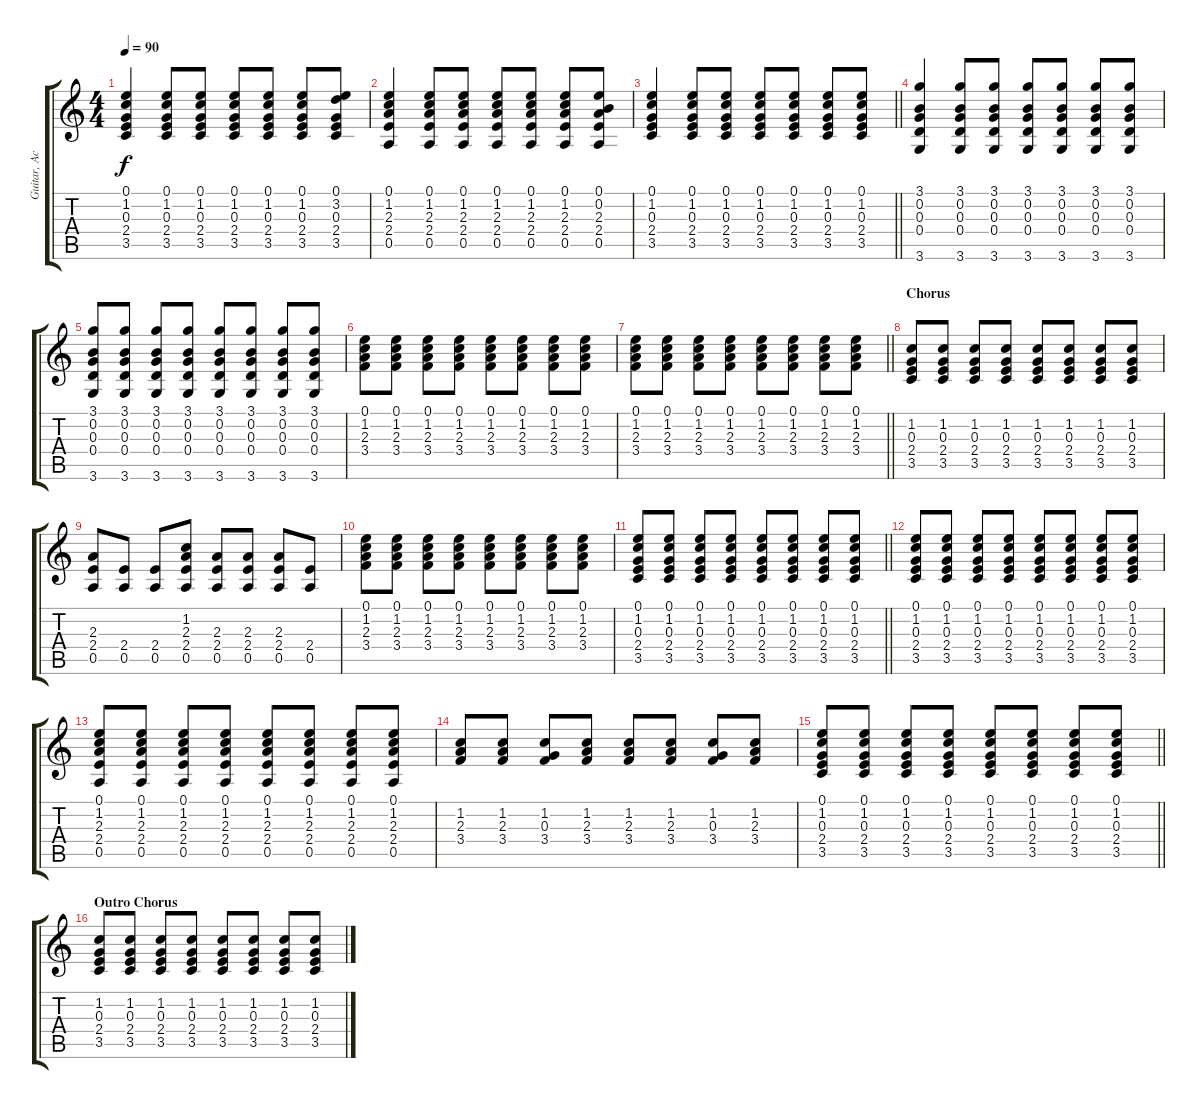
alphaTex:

\track ("Guitar, Acoustic" "Guitar, Ac") {instrument acousticguitarsteel}
\staff {score tabs}
\tuning (E4 B3 G3 D3 A2 E2) {hide}
\ts (4 4)
\tempo 90
\clef g2
\ks c
(0.1 1.2 0.3 2.4 3.5).4{dy f} (0.1 1.2 0.3 2.4 3.5).8 (0.1 1.2 0.3 2.4 3.5).8 (0.1 1.2 0.3 2.4 3.5).8 (0.1 1.2 0.3 2.4 3.5).8 (0.1 1.2 0.3 2.4 3.5).8 (0.1 3.2 0.3 2.4 3.5).8 |
(0.1 1.2 2.3 2.4 0.5).4 (0.1 1.2 2.3 2.4 0.5).8 (0.1 1.2 2.3 2.4 0.5).8 (0.1 1.2 2.3 2.4 0.5).8 (0.1 1.2 2.3 2.4 0.5).8 (0.1 1.2 2.3 2.4 0.5).8 (0.1 0.2 2.3 2.4 0.5).8 |
\barLineRight lightlight
(0.1 1.2 0.3 2.4 3.5).4 (0.1 1.2 0.3 2.4 3.5).8 (0.1 1.2 0.3 2.4 3.5).8 (0.1 1.2 0.3 2.4 3.5).8 (0.1 1.2 0.3 2.4 3.5).8 (0.1 1.2 0.3 2.4 3.5).8 (0.1 1.2 0.3 2.4 3.5).8 |
(3.1 0.2 0.3 0.4 3.6).4 (3.1 0.2 0.3 0.4 3.6).8 (3.1 0.2 0.3 0.4 3.6).8 (3.1 0.2 0.3 0.4 3.6).8 (3.1 0.2 0.3 0.4 3.6).8 (3.1 0.2 0.3 0.4 3.6).8 (3.1 0.2 0.3 0.4 3.6).8 |
(3.1 0.2 0.3 0.4 3.6).8 (3.1 0.2 0.3 0.4 3.6).8 (3.1 0.2 0.3 0.4 3.6).8 (3.1 0.2 0.3 0.4 3.6).8 (3.1 0.2 0.3 0.4 3.6).8 (3.1 0.2 0.3 0.4 3.6).8 (3.1 0.2 0.3 0.4 3.6).8 (3.1 0.2 0.3 0.4 3.6).8 |
(0.1 1.2 2.3 3.4).8 (0.1 1.2 2.3 3.4).8 (0.1 1.2 2.3 3.4).8 (0.1 1.2 2.3 3.4).8 (0.1 1.2 2.3 3.4).8 (0.1 1.2 2.3 3.4).8 (0.1 1.2 2.3 3.4).8 (0.1 1.2 2.3 3.4).8 |
\barLineRight lightlight
(0.1 1.2 2.3 3.4).8 (0.1 1.2 2.3 3.4).8 (0.1 1.2 2.3 3.4).8 (0.1 1.2 2.3 3.4).8 (0.1 1.2 2.3 3.4).8 (0.1 1.2 2.3 3.4).8 (0.1 1.2 2.3 3.4).8 (0.1 1.2 2.3 3.4).8 |
\section ("" "Chorus")
(1.2 0.3 2.4 3.5).8 (1.2 0.3 2.4 3.5).8 (1.2 0.3 2.4 3.5).8 (1.2 0.3 2.4 3.5).8 (1.2 0.3 2.4 3.5).8 (1.2 0.3 2.4 3.5).8 (1.2 0.3 2.4 3.5).8 (1.2 0.3 2.4 3.5).8 |
(2.3 2.4 0.5).8 (2.4 0.5).8 (2.4 0.5).8 (1.2 2.3 2.4 0.5).8 (2.3 2.4 0.5).8 (2.3 2.4 0.5).8 (2.3 2.4 0.5).8 (2.4 0.5).8 |
(0.1 1.2 2.3 3.4).8 (0.1 1.2 2.3 3.4).8 (0.1 1.2 2.3 3.4).8 (0.1 1.2 2.3 3.4).8 (0.1 1.2 2.3 3.4).8 (0.1 1.2 2.3 3.4).8 (0.1 1.2 2.3 3.4).8 (0.1 1.2 2.3 3.4).8 |
\barLineRight lightlight
(0.1 1.2 0.3 2.4 3.5).8 (0.1 1.2 0.3 2.4 3.5).8 (0.1 1.2 0.3 2.4 3.5).8 (0.1 1.2 0.3 2.4 3.5).8 (0.1 1.2 0.3 2.4 3.5).8 (0.1 1.2 0.3 2.4 3.5).8 (0.1 1.2 0.3 2.4 3.5).8 (0.1 1.2 0.3 2.4 3.5).8 |
(0.1 1.2 0.3 2.4 3.5).8 (0.1 1.2 0.3 2.4 3.5).8 (0.1 1.2 0.3 2.4 3.5).8 (0.1 1.2 0.3 2.4 3.5).8 (0.1 1.2 0.3 2.4 3.5).8 (0.1 1.2 0.3 2.4 3.5).8 (0.1 1.2 0.3 2.4 3.5).8 (0.1 1.2 0.3 2.4 3.5).8 |
(0.1 1.2 2.3 2.4 0.5).8 (0.1 1.2 2.3 2.4 0.5).8 (0.1 1.2 2.3 2.4 0.5).8 (0.1 1.2 2.3 2.4 0.5).8 (0.1 1.2 2.3 2.4 0.5).8 (0.1 1.2 2.3 2.4 0.5).8 (0.1 1.2 2.3 2.4 0.5).8 (0.1 1.2 2.3 2.4 0.5).8 |
(1.2 2.3 3.4).8 (1.2 2.3 3.4).8 (1.2 0.3 3.4).8 (1.2 2.3 3.4).8 (1.2 2.3 3.4).8 (1.2 2.3 3.4).8 (1.2 0.3 3.4).8 (1.2 2.3 3.4).8 |
\barLineRight lightlight
(0.1 1.2 0.3 2.4 3.5).8 (0.1 1.2 0.3 2.4 3.5).8 (0.1 1.2 0.3 2.4 3.5).8 (0.1 1.2 0.3 2.4 3.5).8 (0.1 1.2 0.3 2.4 3.5).8 (0.1 1.2 0.3 2.4 3.5).8 (0.1 1.2 0.3 2.4 3.5).8 (0.1 1.2 0.3 2.4 3.5).8 |
\section ("" "Outro Chorus")
(1.2 0.3 2.4 3.5).8 (1.2 0.3 2.4 3.5).8 (1.2 0.3 2.4 3.5).8 (1.2 0.3 2.4 3.5).8 (1.2 0.3 2.4 3.5).8 (1.2 0.3 2.4 3.5).8 (1.2 0.3 2.4 3.5).8 (1.2 0.3 2.4 3.5).8
